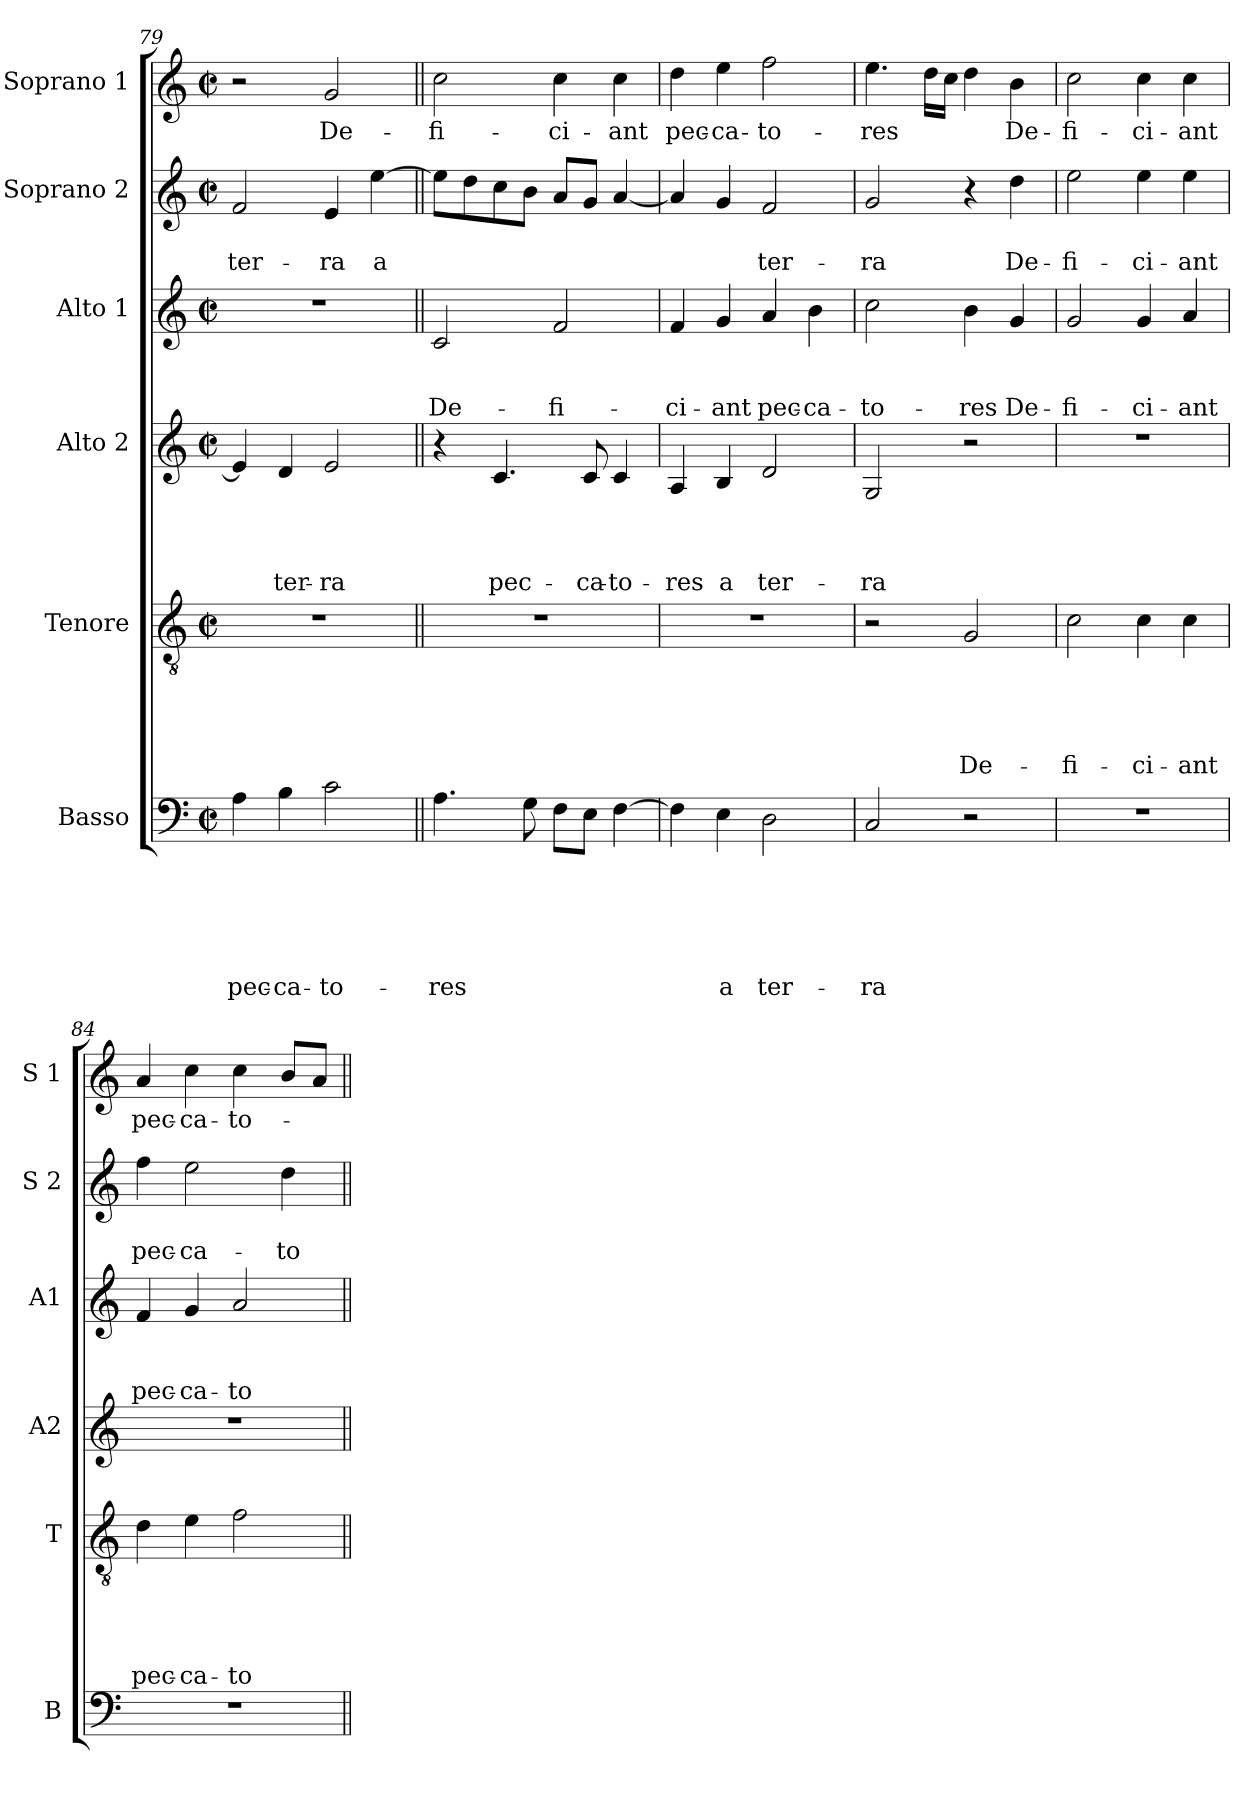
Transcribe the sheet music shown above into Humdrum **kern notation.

**kern	**text	**text	**text	**text	**text	**text	**kern	**text	**text	**text	**text	**text	**kern	**text	**text	**text	**text	**kern	**text	**text	**text	**kern	**text	**text	**kern	**text
*part6	*part6	*part6	*part6	*part6	*part6	*part6	*part5	*part5	*part5	*part5	*part5	*part5	*part4	*part4	*part4	*part4	*part4	*part3	*part3	*part3	*part3	*part2	*part2	*part2	*part1	*part1
*staff6	*staff6	*staff6	*staff6	*staff6	*staff6	*staff6	*staff5	*staff5	*staff5	*staff5	*staff5	*staff5	*staff4	*staff4	*staff4	*staff4	*staff4	*staff3	*staff3	*staff3	*staff3	*staff2	*staff2	*staff2	*staff1	*staff1
*I"Basso	*	*	*	*	*	*	*I"Tenore	*	*	*	*	*	*I"Alto 2	*	*	*	*	*I"Alto 1	*	*	*	*I"Soprano 2	*	*	*I"Soprano 1	*
*I'B	*	*	*	*	*	*	*I'T	*	*	*	*	*	*I'A2	*	*	*	*	*I'A1	*	*	*	*I'S 2	*	*	*I'S 1	*
*clefF4	*	*	*	*	*	*	*clefGv2	*	*	*	*	*	*clefG2	*	*	*	*	*clefG2	*	*	*	*clefG2	*	*	*clefG2	*
*k[]	*	*	*	*	*	*	*k[]	*	*	*	*	*	*k[]	*	*	*	*	*k[]	*	*	*	*k[]	*	*	*k[]	*
*C:	*	*	*	*	*	*	*C:	*	*	*	*	*	*C:	*	*	*	*	*C:	*	*	*	*C:	*	*	*C:	*
*M2/2	*	*	*	*	*	*	*M2/2	*	*	*	*	*	*M2/2	*	*	*	*	*M2/2	*	*	*	*M2/2	*	*	*M2/2	*
*met(c|)	*	*	*	*	*	*	*met(c|)	*	*	*	*	*	*met(c|)	*	*	*	*	*met(c|)	*	*	*	*met(c|)	*	*	*met(c|)	*
=79	=79	=79	=79	=79	=79	=79	=79	=79	=79	=79	=79	=79	=79	=79	=79	=79	=79	=79	=79	=79	=79	=79	=79	=79	=79	=79
!	!	!	!	!	!	!LO:LY:b	!	!	!	!	!	!	!	!	!	!	!	!	!	!	!	!	!	!LO:LY:b	!	!
4A\	.	.	.	.	.	pec-	1r	.	.	.	.	.	4e/]	.	.	.	.	1r	.	.	.	2f/	.	ter-	2r	.
!	!	!	!	!	!	!LO:LY:b	!	!	!	!	!	!	!	!	!	!	!LO:LY:b	!	!	!	!	!	!	!	!	!
4B\	.	.	.	.	.	-ca-	.	.	.	.	.	.	4d/	.	.	.	ter-	.	.	.	.	.	.	.	.	.
!	!	!	!	!	!	!LO:LY:b	!	!	!	!	!	!	!	!	!	!	!LO:LY:b	!	!	!	!	!	!	!LO:LY:b	!	!LO:LY:b
2c\	.	.	.	.	.	-to-	.	.	.	.	.	.	2e/	.	.	.	-ra	.	.	.	.	4e/	.	-ra	2g/	De-
!	!	!	!	!	!	!	!	!	!	!	!	!	!	!	!	!	!	!	!	!	!	!	!	!LO:LY:b	!	!
.	.	.	.	.	.	.	.	.	.	.	.	.	.	.	.	.	.	.	.	.	.	[<4ee\	.	a	.	.
!!LO:LB:g=z
=80||	=80||	=80||	=80||	=80||	=80||	=80||	=80||	=80||	=80||	=80||	=80||	=80||	=80||	=80||	=80||	=80||	=80||	=80||	=80||	=80||	=80||	=80||	=80||	=80||	=80||	=80||
!	!	!	!	!	!	!LO:LY:b	!	!	!	!	!	!	!	!	!	!	!	!	!	!	!LO:LY:b	!	!	!	!	!LO:LY:b
4.A\	.	.	.	.	.	-res	1r	.	.	.	.	.	4r	.	.	.	.	2c/	.	.	De-	8ee\L]	.	.	2cc\	-fi-
.	.	.	.	.	.	.	.	.	.	.	.	.	.	.	.	.	.	.	.	.	.	8dd\	.	.	.	.
!	!	!	!	!	!	!	!	!	!	!	!	!	!	!	!	!	!LO:LY:b	!	!	!	!	!	!	!	!	!
.	.	.	.	.	.	.	.	.	.	.	.	.	4.c/	.	.	.	pec-	.	.	.	.	8cc\	.	.	.	.
8G\	.	.	.	.	.	.	.	.	.	.	.	.	.	.	.	.	.	.	.	.	.	8b\J	.	.	.	.
!	!	!	!	!	!	!	!	!	!	!	!	!	!	!	!	!	!	!	!	!	!LO:LY:b	!	!	!	!	!LO:LY:b
8F\L	.	.	.	.	.	.	.	.	.	.	.	.	.	.	.	.	.	2f/	.	.	-fi-	8a/L	.	.	4cc\	-ci-
!	!	!	!	!	!	!	!	!	!	!	!	!	!	!	!	!	!LO:LY:b	!	!	!	!	!	!	!	!	!
8E\J	.	.	.	.	.	.	.	.	.	.	.	.	8c/	.	.	.	-ca-	.	.	.	.	8g/J	.	.	.	.
!	!	!	!	!	!	!	!	!	!	!	!	!	!	!	!	!	!LO:LY:b:rj	!	!	!	!	!	!	!	!	!LO:LY:b
[>4F\	.	.	.	.	.	.	.	.	.	.	.	.	4c/	.	.	.	-to-	.	.	.	.	[<4a/	.	.	4cc\	-ant
=81	=81	=81	=81	=81	=81	=81	=81	=81	=81	=81	=81	=81	=81	=81	=81	=81	=81	=81	=81	=81	=81	=81	=81	=81	=81	=81
!	!	!	!	!	!	!	!	!	!	!	!	!	!	!	!	!	!LO:LY:b	!	!	!	!LO:LY:b	!	!	!	!	!LO:LY:b
4F\]	.	.	.	.	.	.	1r	.	.	.	.	.	4A/	.	.	.	-res	4f/	.	.	-ci-	4a/]	.	.	4dd\	pec-
!	!	!	!	!	!	!LO:LY:b	!	!	!	!	!	!	!	!	!	!	!LO:LY:b	!	!	!	!LO:LY:b	!	!	!	!	!LO:LY:b
4E\	.	.	.	.	.	a	.	.	.	.	.	.	4B/	.	.	.	a	4g/	.	.	-ant	4g/	.	.	4ee\	-ca-
!	!	!	!	!	!	!LO:LY:b	!	!	!	!	!	!	!	!	!	!	!LO:LY:b	!	!	!	!LO:LY:b	!	!	!LO:LY:b	!	!LO:LY:b
2D\	.	.	.	.	.	ter-	.	.	.	.	.	.	2d/	.	.	.	ter-	4a/	.	.	pec-	2f/	.	ter-	2ff\	-to-
!	!	!	!	!	!	!	!	!	!	!	!	!	!	!	!	!	!	!	!	!	!LO:LY:b	!	!	!	!	!
.	.	.	.	.	.	.	.	.	.	.	.	.	.	.	.	.	.	4b\	.	.	-ca-	.	.	.	.	.
=82	=82	=82	=82	=82	=82	=82	=82	=82	=82	=82	=82	=82	=82	=82	=82	=82	=82	=82	=82	=82	=82	=82	=82	=82	=82	=82
!	!	!	!	!	!	!LO:LY:b	!	!	!	!	!	!	!	!	!	!	!LO:LY:b	!	!	!	!LO:LY:b	!	!	!LO:LY:b	!	!LO:LY:b
2C/	.	.	.	.	.	-ra	2r	.	.	.	.	.	2G/	.	.	.	-ra	2cc\	.	.	-to-	2g/	.	-ra	4.ee\	-res
.	.	.	.	.	.	.	.	.	.	.	.	.	.	.	.	.	.	.	.	.	.	.	.	.	16dd\LL	.
.	.	.	.	.	.	.	.	.	.	.	.	.	.	.	.	.	.	.	.	.	.	.	.	.	16cc\JJ	.
!	!	!	!	!	!	!	!	!	!	!	!	!LO:LY:b	!	!	!	!	!	!	!	!	!LO:LY:b	!	!	!	!	!
2r	.	.	.	.	.	.	2G/	.	.	.	.	De-	2r	.	.	.	.	4b\	.	.	-res	4r	.	.	4dd\	.
!	!	!	!	!	!	!	!	!	!	!	!	!	!	!	!	!	!	!	!	!	!LO:LY:b	!	!	!LO:LY:b	!	!LO:LY:b
.	.	.	.	.	.	.	.	.	.	.	.	.	.	.	.	.	.	4g/	.	.	De-	4dd\	.	De-	4b\	De-
=83	=83	=83	=83	=83	=83	=83	=83	=83	=83	=83	=83	=83	=83	=83	=83	=83	=83	=83	=83	=83	=83	=83	=83	=83	=83	=83
!	!	!	!	!	!	!	!	!	!	!	!	!LO:LY:b	!	!	!	!	!	!	!	!	!LO:LY:b	!	!	!LO:LY:b	!	!LO:LY:b
1r	.	.	.	.	.	.	2c\	.	.	.	.	-fi-	1r	.	.	.	.	2g/	.	.	-fi-	2ee\	.	-fi-	2cc\	-fi-
!	!	!	!	!	!	!	!	!	!	!	!	!LO:LY:b	!	!	!	!	!	!	!	!	!LO:LY:b	!	!	!LO:LY:b	!	!LO:LY:b
.	.	.	.	.	.	.	4c\	.	.	.	.	-ci-	.	.	.	.	.	4g/	.	.	-ci-	4ee\	.	-ci-	4cc\	-ci-
!	!	!	!	!	!	!	!	!	!	!	!	!LO:LY:b	!	!	!	!	!	!	!	!	!LO:LY:b	!	!	!LO:LY:b	!	!LO:LY:b
.	.	.	.	.	.	.	4c\	.	.	.	.	-ant	.	.	.	.	.	4a/	.	.	-ant	4ee\	.	-ant	4cc\	-ant
=84	=84	=84	=84	=84	=84	=84	=84	=84	=84	=84	=84	=84	=84	=84	=84	=84	=84	=84	=84	=84	=84	=84	=84	=84	=84	=84
!	!	!	!	!	!	!	!	!	!	!	!	!LO:LY:b	!	!	!	!	!	!	!	!	!LO:LY:b	!	!	!LO:LY:b	!	!LO:LY:b
1r	.	.	.	.	.	.	4d\	.	.	.	.	pec-	1r	.	.	.	.	4f/	.	.	pec-	4ff\	.	pec-	4a/	pec-
!	!	!	!	!	!	!	!	!	!	!	!	!LO:LY:b	!	!	!	!	!	!	!	!	!LO:LY:b	!	!	!LO:LY:b	!	!LO:LY:b
.	.	.	.	.	.	.	4e\	.	.	.	.	-ca-	.	.	.	.	.	4g/	.	.	-ca-	2ee\	.	-ca-	4cc\	-ca-
!	!	!	!	!	!	!	!	!	!	!	!	!LO:LY:b	!	!	!	!	!	!	!	!	!LO:LY:b	!	!	!	!	!LO:LY:b
.	.	.	.	.	.	.	2f\	.	.	.	.	-to-	.	.	.	.	.	2a/	.	.	-to-	.	.	.	4cc\	-to-
!	!	!	!	!	!	!	!	!	!	!	!	!	!	!	!	!	!	!	!	!	!	!	!	!LO:LY:b	!	!
.	.	.	.	.	.	.	.	.	.	.	.	.	.	.	.	.	.	.	.	.	.	4dd\	.	-to-	8b/L	.
.	.	.	.	.	.	.	.	.	.	.	.	.	.	.	.	.	.	.	.	.	.	.	.	.	8a/J	.
=||	=||	=||	=||	=||	=||	=||	=||	=||	=||	=||	=||	=||	=||	=||	=||	=||	=||	=||	=||	=||	=||	=||	=||	=||	=||	=||
*-	*-	*-	*-	*-	*-	*-	*-	*-	*-	*-	*-	*-	*-	*-	*-	*-	*-	*-	*-	*-	*-	*-	*-	*-	*-	*-
